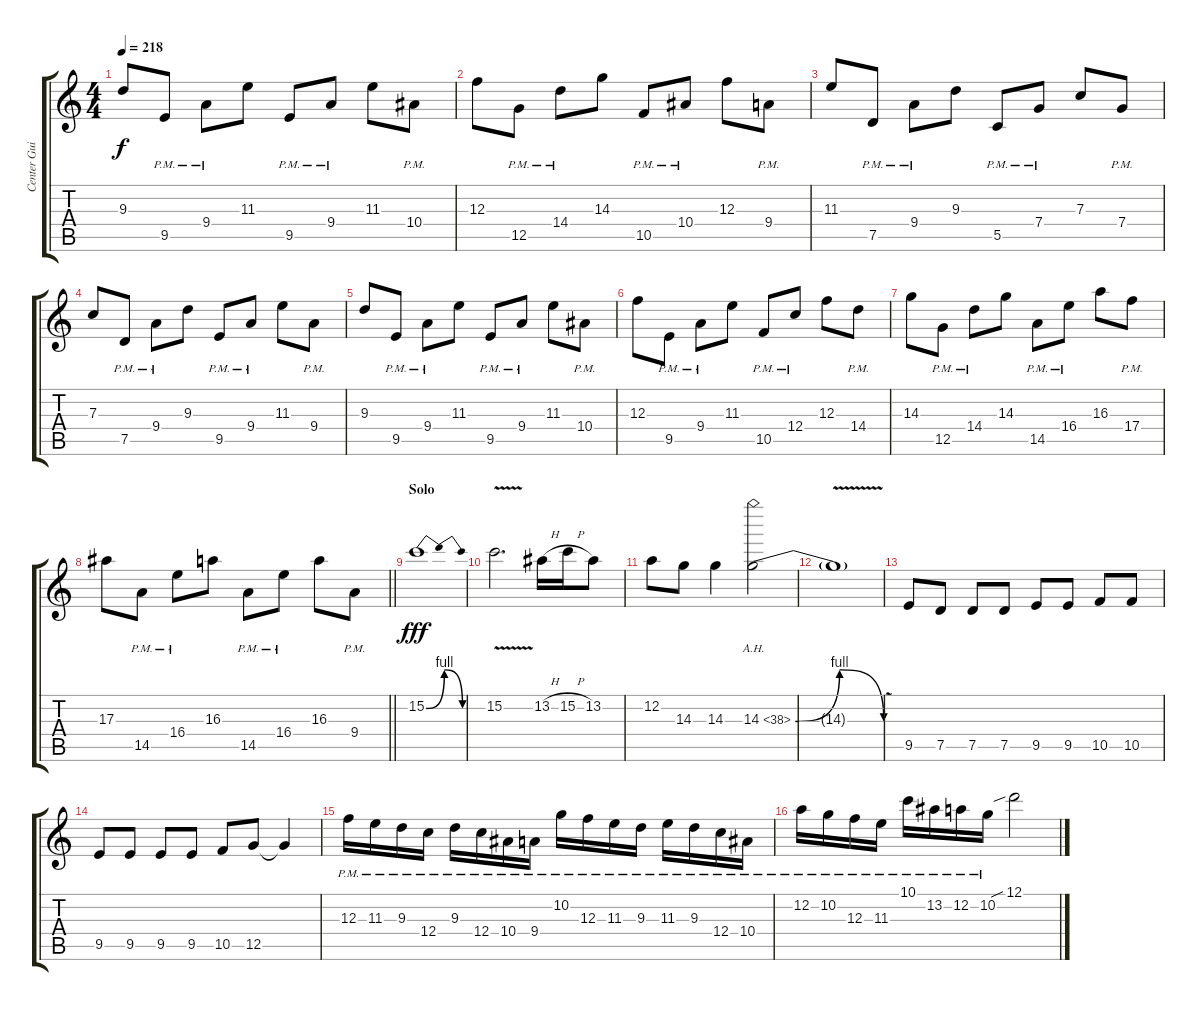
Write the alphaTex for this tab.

\track ("Center Guitar II" "Center Gui") {instrument distortionguitar}
\staff {score tabs}
\tuning (D4 A3 F3 C3 G2 D2) {hide}
\ts (4 4)
\tempo 218
\clef g2
\ks c
9.3.8{dy f} 9.5{pm}.8 9.4{pm}.8 11.3.8 9.5{pm}.8 9.4{pm}.8 11.3.8 10.4{pm}.8 |
12.3.8 12.5{pm}.8 14.4{pm}.8 14.3.8 10.5{pm}.8 10.4{pm}.8 12.3.8 9.4{pm}.8 |
11.3.8 7.5{pm}.8 9.4{pm}.8 9.3.8 5.5{pm}.8 7.4{pm}.8 7.3.8 7.4{pm}.8 |
7.3.8 7.5{pm}.8 9.4{pm}.8 9.3.8 9.5{pm}.8 9.4{pm}.8 11.3.8 9.4{pm}.8 |
9.3.8 9.5{pm}.8 9.4{pm}.8 11.3.8 9.5{pm}.8 9.4{pm}.8 11.3.8 10.4{pm}.8 |
12.3.8 9.5{pm}.8 9.4{pm}.8 11.3.8 10.5{pm}.8 12.4{pm}.8 12.3.8 14.4{pm}.8 |
14.3.8 12.5{pm}.8 14.4{pm}.8 14.3.8 14.5{pm}.8 16.4{pm}.8 16.3.8 17.4{pm}.8 |
\barLineRight lightlight
17.3.8 14.5{pm}.8 16.4{pm}.8 16.3.8 14.5{pm}.8 16.4{pm}.8 16.3.8 9.4{pm}.8 |
\section ("" "Solo")
15.2{be (bendrelease 0 0 15 4 45 4 60 0)}.1{dy fff} |
15.2{v}.2{d} 13.2{h}.16 15.2{h}.16 13.2.8 |
12.2.8 14.3.8 14.3.4 14.3{be (bendrelease 0 0 15 4 45 4 60 0) ah 24}.2 |
14.3{v t}.1 |
9.5.8 7.5.8 7.5.8 7.5.8 9.5.8 9.5.8 10.5.8 10.5.8 |
9.5.8 9.5.8 9.5.8 9.5.8 10.5.8 12.5.8 12.5{t}.4 |
12.3{pm}.16 11.3{pm}.16 9.3{pm}.16 12.4{pm}.16 9.3{pm}.16 12.4{pm}.16 10.4{pm}.16 9.4{pm}.16 10.2{pm}.16 12.3{pm}.16 11.3{pm}.16 9.3{pm}.16 11.3{pm}.16 9.3{pm}.16 12.4{pm}.16 10.4{pm}.16 |
12.2{pm}.16 10.2{pm}.16 12.3{pm}.16 11.3{pm}.16 10.1{pm}.16 13.2{pm}.16 12.2{pm}.16 10.2{pm}.16 12.1{sib}.2
